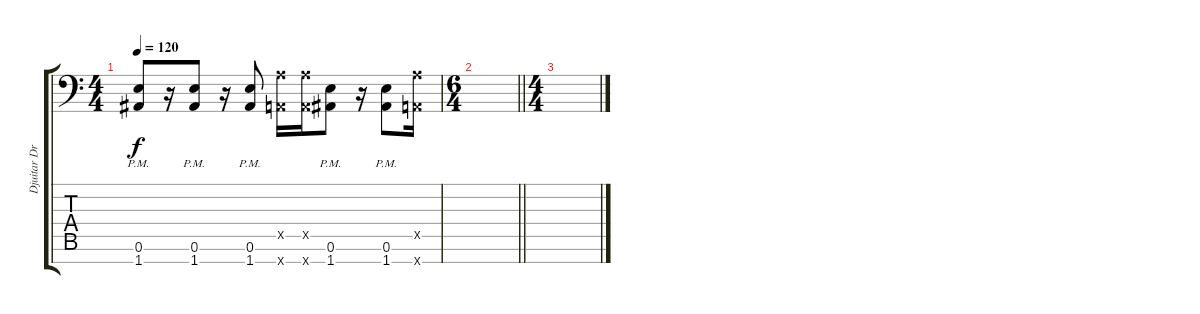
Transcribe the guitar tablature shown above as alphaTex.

\track ("Djuitar Dropped A" "Djuitar Dr") {instrument distortionguitar}
\staff {score tabs}
\tuning (E4 B3 G3 D3 A2 E2 A1) {hide}
\ts (4 4)
\tempo 120
\clef f4
\ks c
(0.6{pm} 1.7{pm}).8{dy f} r.16 (0.6{pm} 1.7{pm}).8 r.16 (0.6{pm} 1.7{pm}).8 (0.5{x} 0.7{x}).16 (0.5{x} 0.7{x}).16 (0.6{pm} 1.7{pm}).8 r.16 (0.6{pm} 1.7{pm}).8 (0.5{x} 0.7{x}).16 |
\ts (6 4)
\barLineRight lightlight
|
\ts (4 4)
\section ("" "")
